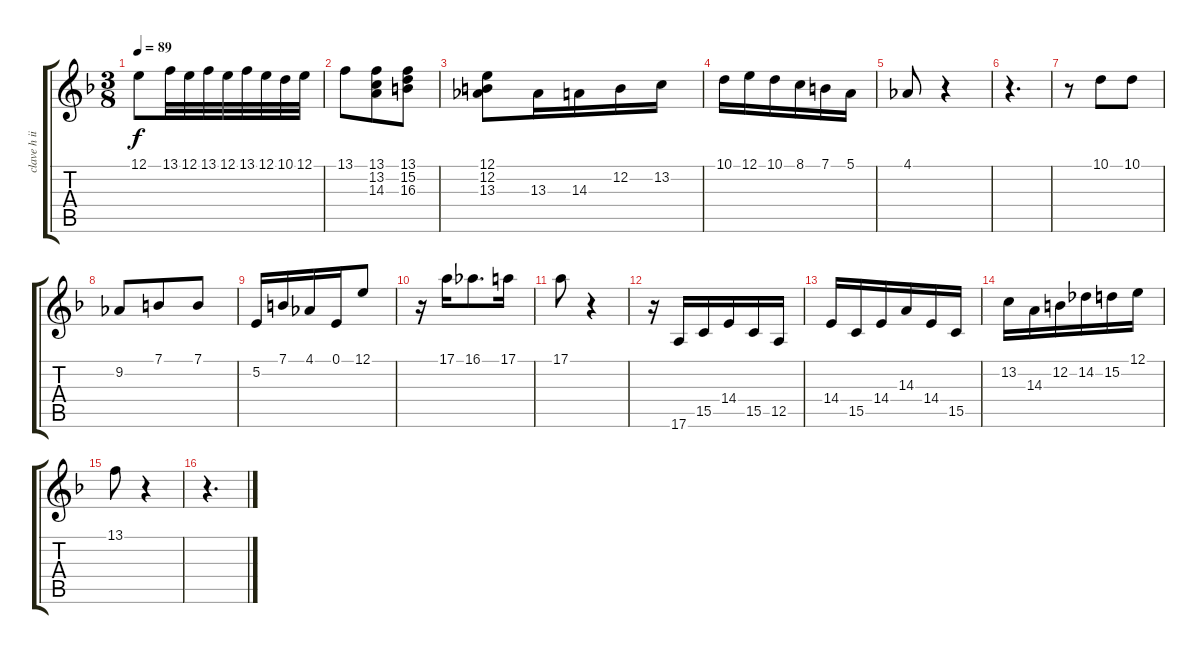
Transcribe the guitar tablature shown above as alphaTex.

\track ("clave h ii" "clave h ii") {instrument harpsichord}
\staff {score tabs}
\tuning (E4 B3 G3 D3 A2 E2) {hide}
\ts (3 8)
\tempo 89
\clef g2
\ks dminor
12.1.8{dy f} 13.1.32 12.1.32 13.1.32 12.1.32 13.1.32 12.1.32 10.1.32 12.1.32 |
13.1.8 (13.1 13.2 14.3).8 (13.1 15.2 16.3).8 |
(12.1 12.2 13.3).8 13.3.16 14.3.16 12.2.16 13.2.16 |
10.1.16 12.1.16 10.1.16 8.1.16 7.1.16 5.1.16 |
4.1.8 r.4 |
r.4{d} |
r.8 10.1.8 10.1.8 |
9.2.8 7.1.8 7.1.8 |
5.2.16 7.1.16 4.1.16 0.1.16 12.1.8 |
r.16 17.1.16 16.1.8{d} 17.1.16 |
17.1.8 r.4 |
r.16 17.6.16 15.5.16 14.4.16 15.5.16 12.5.16 |
14.4.16 15.5.16 14.4.16 14.3.16 14.4.16 15.5.16 |
13.2.16 14.3.16 12.2.16 14.2.16 15.2.16 12.1.16 |
13.1.8 r.4 |
r.4{d}
